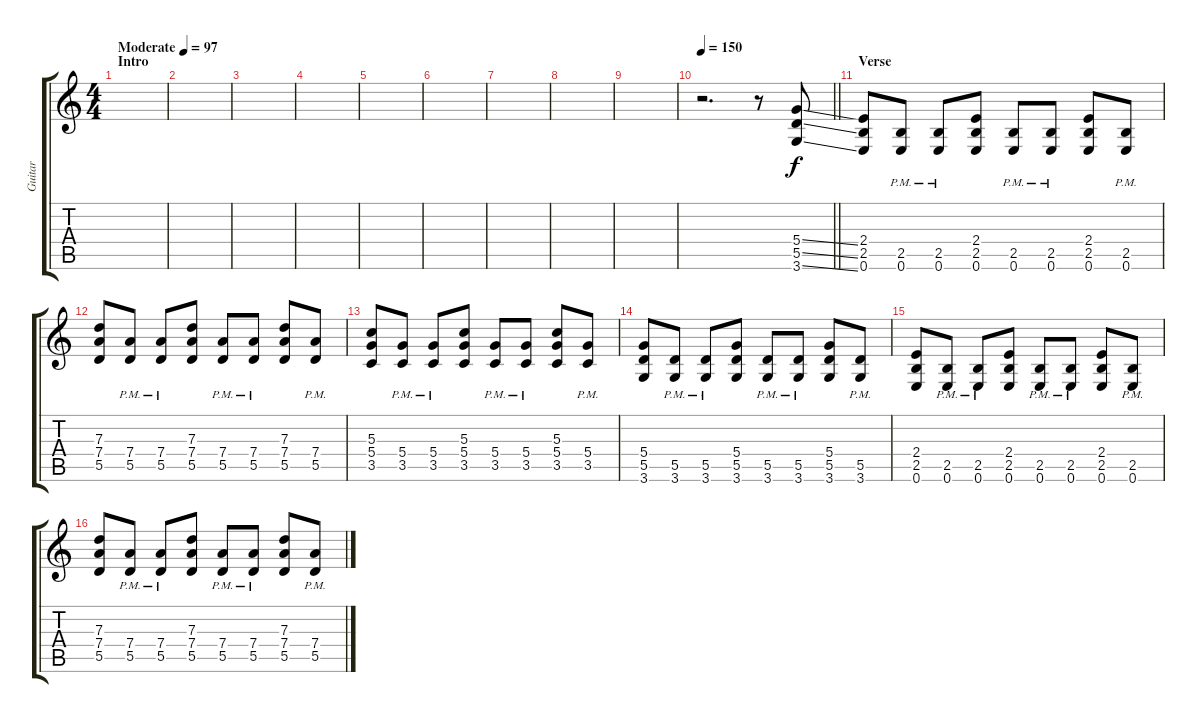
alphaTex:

\track ("Guitar" "Guitar") {instrument distortionguitar}
\staff {score tabs}
\tuning (E4 B3 G3 D3 A2 E2) {hide}
\ts (4 4)
\section ("" "Intro ")
\tempo (97 "Moderate")
\clef g2
\ks c
|
|
|
|
|
|
|
|
|
\tempo 150
\barLineRight lightlight
r.2{d} r.8 (5.4{ss} 5.5{ss} 3.6{ss}).8 |
\section ("" "Verse")
(2.4 2.5 0.6).8 (2.5{pm} 0.6{pm}).8 (2.5{pm} 0.6{pm}).8 (2.4 2.5 0.6).8 (2.5{pm} 0.6{pm}).8 (2.5{pm} 0.6{pm}).8 (2.4 2.5 0.6).8 (2.5{pm} 0.6{pm}).8 |
(7.3 7.4 5.5).8 (7.4{pm} 5.5{pm}).8 (7.4{pm} 5.5{pm}).8 (7.3 7.4 5.5).8 (7.4{pm} 5.5{pm}).8 (7.4{pm} 5.5{pm}).8 (7.3 7.4 5.5).8 (7.4{pm} 5.5{pm}).8 |
(5.3 5.4 3.5).8 (5.4{pm} 3.5{pm}).8 (5.4{pm} 3.5{pm}).8 (5.3 5.4 3.5).8 (5.4{pm} 3.5{pm}).8 (5.4{pm} 3.5{pm}).8 (5.3 5.4 3.5).8 (5.4{pm} 3.5{pm}).8 |
(5.4 5.5 3.6).8 (5.5{pm} 3.6{pm}).8 (5.5{pm} 3.6{pm}).8 (5.4 5.5 3.6).8 (5.5{pm} 3.6{pm}).8 (5.5{pm} 3.6{pm}).8 (5.4 5.5 3.6).8 (5.5{pm} 3.6{pm}).8 |
(2.4 2.5 0.6).8 (2.5{pm} 0.6{pm}).8 (2.5{pm} 0.6{pm}).8 (2.4 2.5 0.6).8 (2.5{pm} 0.6{pm}).8 (2.5{pm} 0.6{pm}).8 (2.4 2.5 0.6).8 (2.5{pm} 0.6{pm}).8 |
(7.3 7.4 5.5).8 (7.4{pm} 5.5{pm}).8 (7.4{pm} 5.5{pm}).8 (7.3 7.4 5.5).8 (7.4{pm} 5.5{pm}).8 (7.4{pm} 5.5{pm}).8 (7.3 7.4 5.5).8 (7.4{pm} 5.5{pm}).8
